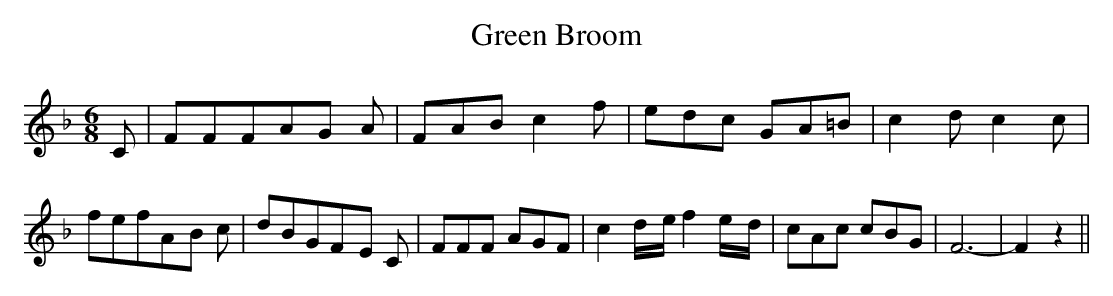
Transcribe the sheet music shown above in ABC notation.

X:1
T:Green Broom
M:6/8
L:1/8
K:F
 C| FFFA-G A| FAB c2 f| edc GA=B| c2 d c2 c| fefA-B c| dBGF-E C| FFF AGF|\
 c2d/2-e/2 f2e/2-d/2| cAc cBG| F6-| F2 z2||
